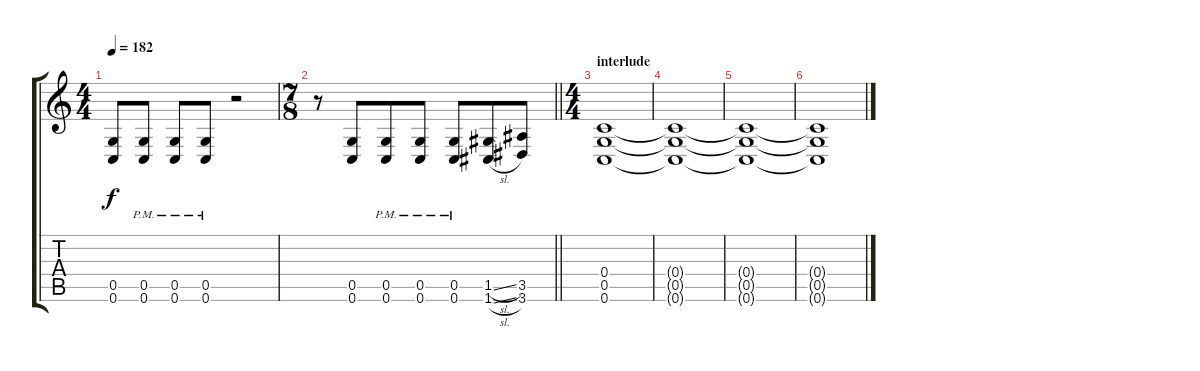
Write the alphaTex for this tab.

\track "" {instrument distortionguitar}
\staff {score tabs}
\tuning (D4 A3 F3 C3 G2 C2) {hide}
\ts (4 4)
\tempo 182
\clef g2
\ks c
(0.5 0.6).8{dy f} (0.5{pm} 0.6{pm}).8 (0.5{pm} 0.6{pm}).8 (0.5{pm} 0.6{pm}).8 r.2 |
\ts (7 8)
\barLineRight lightlight
r.8 (0.5 0.6).8 (0.5{pm} 0.6{pm}).8 (0.5{pm} 0.6{pm}).8 (0.5{pm} 0.6{pm}).8 (1.5{sl} 1.6{sl}).8 (3.5 3.6).8 |
\ts (4 4)
\section ("" "interlude")
(0.4 0.5 0.6).1{volume 0} |
(0.4{t} 0.5{t} 0.6{t}).1 |
(0.4{t} 0.5{t} 0.6{t}).1 |
(0.4{t} 0.5{t} 0.6{t}).1
